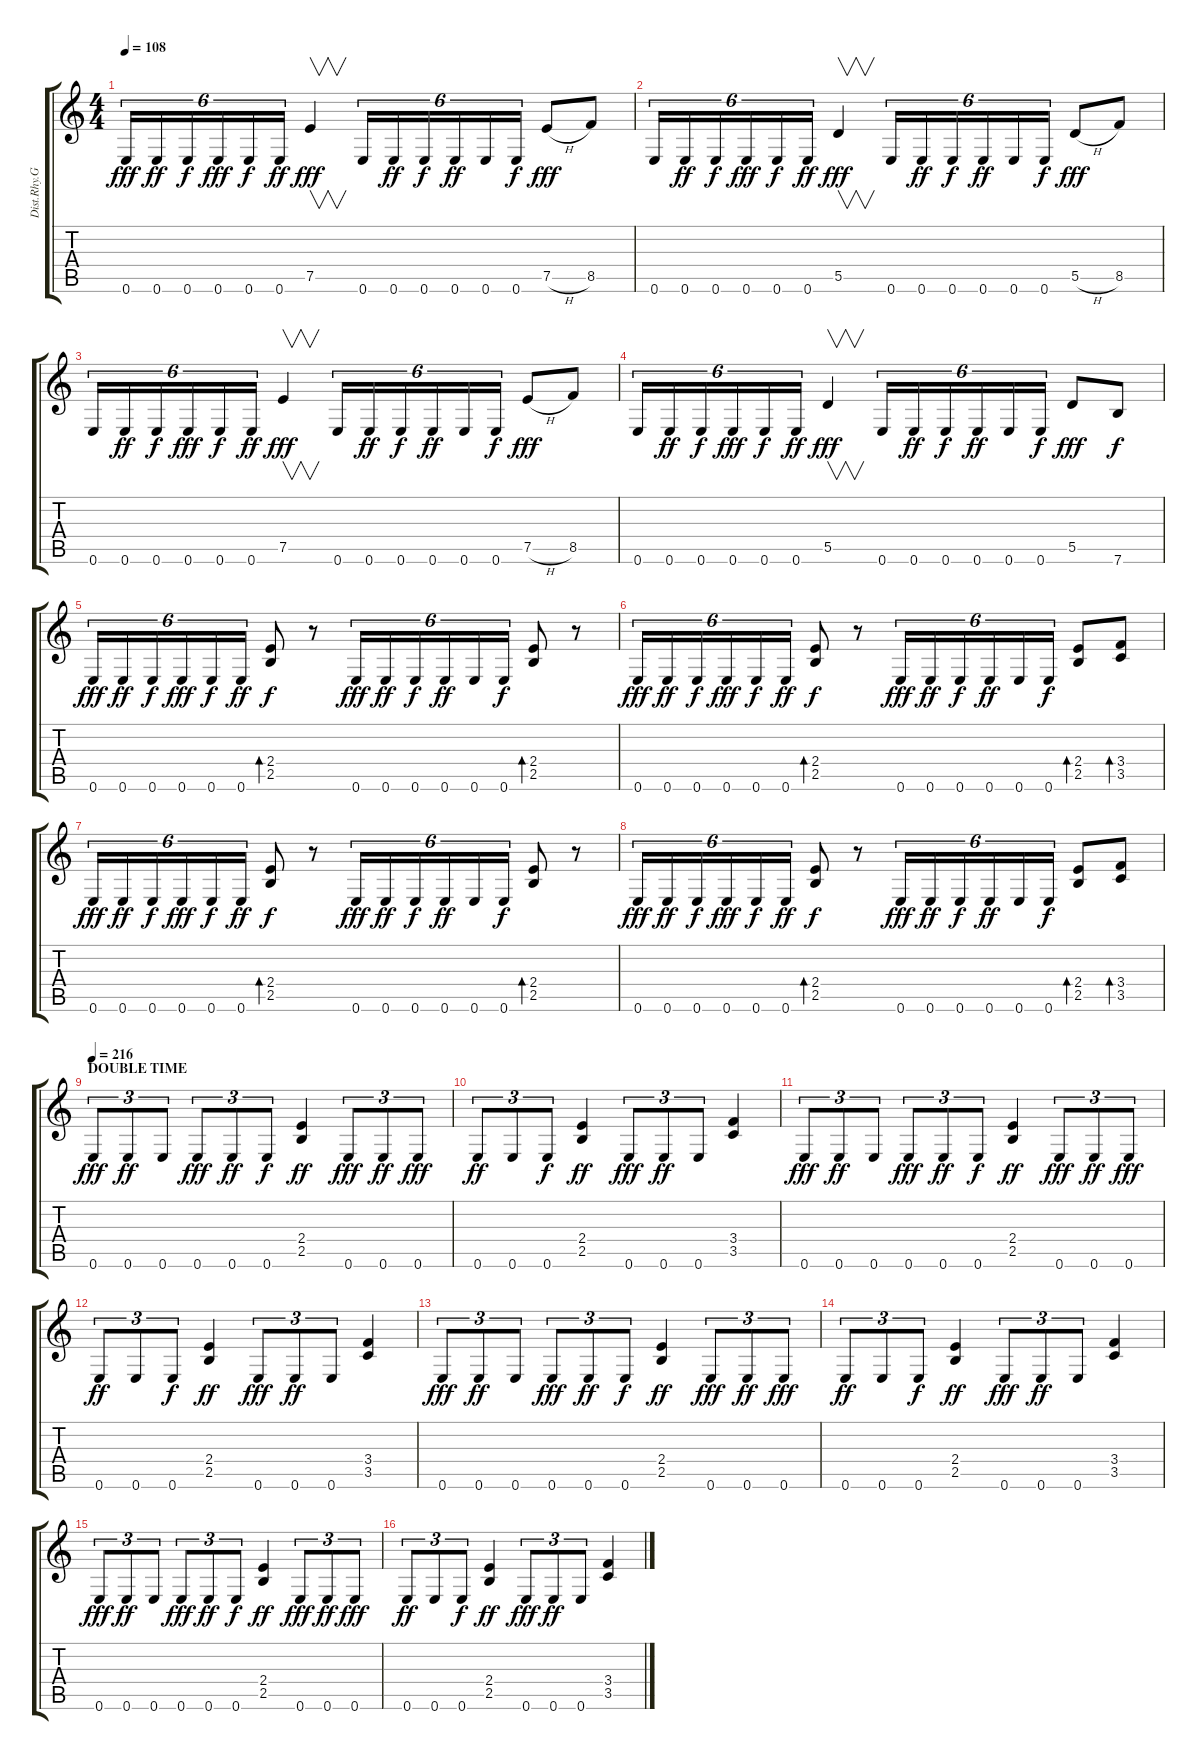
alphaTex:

\track ("Dist.Rhy.Gtr.2" "Dist.Rhy.G") {instrument distortionguitar}
\staff {score tabs}
\tuning (E4 B3 G3 D3 A2 E2) {hide}
\ts (4 4)
\tempo 108
\clef g2
\ks c
0.6.16{tu (6 4) dy fff} 0.6.16{tu (6 4) dy ff} 0.6.16{tu (6 4) dy f} 0.6.16{tu (6 4) dy fff} 0.6.16{tu (6 4) dy f} 0.6.16{tu (6 4) dy ff} 7.5.4{v dy fff} 0.6.16{tu (6 4)} 0.6.16{tu (6 4) dy ff} 0.6.16{tu (6 4) dy f} 0.6.16{tu (6 4) dy ff} 0.6.16{tu (6 4)} 0.6.16{tu (6 4) dy f} 7.5{h}.8{dy fff} 8.5.8 |
0.6.16{tu (6 4)} 0.6.16{tu (6 4) dy ff} 0.6.16{tu (6 4) dy f} 0.6.16{tu (6 4) dy fff} 0.6.16{tu (6 4) dy f} 0.6.16{tu (6 4) dy ff} 5.5.4{v dy fff} 0.6.16{tu (6 4)} 0.6.16{tu (6 4) dy ff} 0.6.16{tu (6 4) dy f} 0.6.16{tu (6 4) dy ff} 0.6.16{tu (6 4)} 0.6.16{tu (6 4) dy f} 5.5{h}.8{dy fff} 8.5.8 |
0.6.16{tu (6 4)} 0.6.16{tu (6 4) dy ff} 0.6.16{tu (6 4) dy f} 0.6.16{tu (6 4) dy fff} 0.6.16{tu (6 4) dy f} 0.6.16{tu (6 4) dy ff} 7.5.4{v dy fff} 0.6.16{tu (6 4)} 0.6.16{tu (6 4) dy ff} 0.6.16{tu (6 4) dy f} 0.6.16{tu (6 4) dy ff} 0.6.16{tu (6 4)} 0.6.16{tu (6 4) dy f} 7.5{h}.8{dy fff} 8.5.8 |
0.6.16{tu (6 4)} 0.6.16{tu (6 4) dy ff} 0.6.16{tu (6 4) dy f} 0.6.16{tu (6 4) dy fff} 0.6.16{tu (6 4) dy f} 0.6.16{tu (6 4) dy ff} 5.5.4{v dy fff} 0.6.16{tu (6 4)} 0.6.16{tu (6 4) dy ff} 0.6.16{tu (6 4) dy f} 0.6.16{tu (6 4) dy ff} 0.6.16{tu (6 4)} 0.6.16{tu (6 4) dy f} 5.5.8{dy fff} 7.6.8{dy f} |
0.6.16{tu (6 4) dy fff} 0.6.16{tu (6 4) dy ff} 0.6.16{tu (6 4) dy f} 0.6.16{tu (6 4) dy fff} 0.6.16{tu (6 4) dy f} 0.6.16{tu (6 4) dy ff} (2.4 2.5).8{bd 30 dy f} r.8 0.6.16{tu (6 4) dy fff} 0.6.16{tu (6 4) dy ff} 0.6.16{tu (6 4) dy f} 0.6.16{tu (6 4) dy ff} 0.6.16{tu (6 4)} 0.6.16{tu (6 4) dy f} (2.4 2.5).8{bd 30} r.8 |
0.6.16{tu (6 4) dy fff} 0.6.16{tu (6 4) dy ff} 0.6.16{tu (6 4) dy f} 0.6.16{tu (6 4) dy fff} 0.6.16{tu (6 4) dy f} 0.6.16{tu (6 4) dy ff} (2.4 2.5).8{bd 30 dy f} r.8 0.6.16{tu (6 4) dy fff} 0.6.16{tu (6 4) dy ff} 0.6.16{tu (6 4) dy f} 0.6.16{tu (6 4) dy ff} 0.6.16{tu (6 4)} 0.6.16{tu (6 4) dy f} (2.4 2.5).8{bd 30} (3.4 3.5).8{bd 30} |
0.6.16{tu (6 4) dy fff} 0.6.16{tu (6 4) dy ff} 0.6.16{tu (6 4) dy f} 0.6.16{tu (6 4) dy fff} 0.6.16{tu (6 4) dy f} 0.6.16{tu (6 4) dy ff} (2.4 2.5).8{bd 30 dy f} r.8 0.6.16{tu (6 4) dy fff} 0.6.16{tu (6 4) dy ff} 0.6.16{tu (6 4) dy f} 0.6.16{tu (6 4) dy ff} 0.6.16{tu (6 4)} 0.6.16{tu (6 4) dy f} (2.4 2.5).8{bd 30} r.8 |
0.6.16{tu (6 4) dy fff} 0.6.16{tu (6 4) dy ff} 0.6.16{tu (6 4) dy f} 0.6.16{tu (6 4) dy fff} 0.6.16{tu (6 4) dy f} 0.6.16{tu (6 4) dy ff} (2.4 2.5).8{bd 30 dy f} r.8 0.6.16{tu (6 4) dy fff} 0.6.16{tu (6 4) dy ff} 0.6.16{tu (6 4) dy f} 0.6.16{tu (6 4) dy ff} 0.6.16{tu (6 4)} 0.6.16{tu (6 4) dy f} (2.4 2.5).8{bd 30} (3.4 3.5).8{bd 30} |
\section ("" "DOUBLE TIME")
\tempo 216
0.6.8{tu (3 2) dy fff} 0.6.8{tu (3 2) dy ff} 0.6.8{tu (3 2)} 0.6.8{tu (3 2) dy fff} 0.6.8{tu (3 2) dy ff} 0.6.8{tu (3 2) dy f} (2.4 2.5).4{dy ff} 0.6.8{tu (3 2) dy fff} 0.6.8{tu (3 2) dy ff} 0.6.8{tu (3 2) dy fff} |
0.6.8{tu (3 2) dy ff} 0.6.8{tu (3 2)} 0.6.8{tu (3 2) dy f} (2.4 2.5).4{dy ff} 0.6.8{tu (3 2) dy fff} 0.6.8{tu (3 2) dy ff} 0.6.8{tu (3 2)} (3.4 3.5).4 |
0.6.8{tu (3 2) dy fff} 0.6.8{tu (3 2) dy ff} 0.6.8{tu (3 2)} 0.6.8{tu (3 2) dy fff} 0.6.8{tu (3 2) dy ff} 0.6.8{tu (3 2) dy f} (2.4 2.5).4{dy ff} 0.6.8{tu (3 2) dy fff} 0.6.8{tu (3 2) dy ff} 0.6.8{tu (3 2) dy fff} |
0.6.8{tu (3 2) dy ff} 0.6.8{tu (3 2)} 0.6.8{tu (3 2) dy f} (2.4 2.5).4{dy ff} 0.6.8{tu (3 2) dy fff} 0.6.8{tu (3 2) dy ff} 0.6.8{tu (3 2)} (3.4 3.5).4 |
0.6.8{tu (3 2) dy fff} 0.6.8{tu (3 2) dy ff} 0.6.8{tu (3 2)} 0.6.8{tu (3 2) dy fff} 0.6.8{tu (3 2) dy ff} 0.6.8{tu (3 2) dy f} (2.4 2.5).4{dy ff} 0.6.8{tu (3 2) dy fff} 0.6.8{tu (3 2) dy ff} 0.6.8{tu (3 2) dy fff} |
0.6.8{tu (3 2) dy ff} 0.6.8{tu (3 2)} 0.6.8{tu (3 2) dy f} (2.4 2.5).4{dy ff} 0.6.8{tu (3 2) dy fff} 0.6.8{tu (3 2) dy ff} 0.6.8{tu (3 2)} (3.4 3.5).4 |
0.6.8{tu (3 2) dy fff} 0.6.8{tu (3 2) dy ff} 0.6.8{tu (3 2)} 0.6.8{tu (3 2) dy fff} 0.6.8{tu (3 2) dy ff} 0.6.8{tu (3 2) dy f} (2.4 2.5).4{dy ff} 0.6.8{tu (3 2) dy fff} 0.6.8{tu (3 2) dy ff} 0.6.8{tu (3 2) dy fff} |
0.6.8{tu (3 2) dy ff} 0.6.8{tu (3 2)} 0.6.8{tu (3 2) dy f} (2.4 2.5).4{dy ff} 0.6.8{tu (3 2) dy fff} 0.6.8{tu (3 2) dy ff} 0.6.8{tu (3 2)} (3.4 3.5).4
